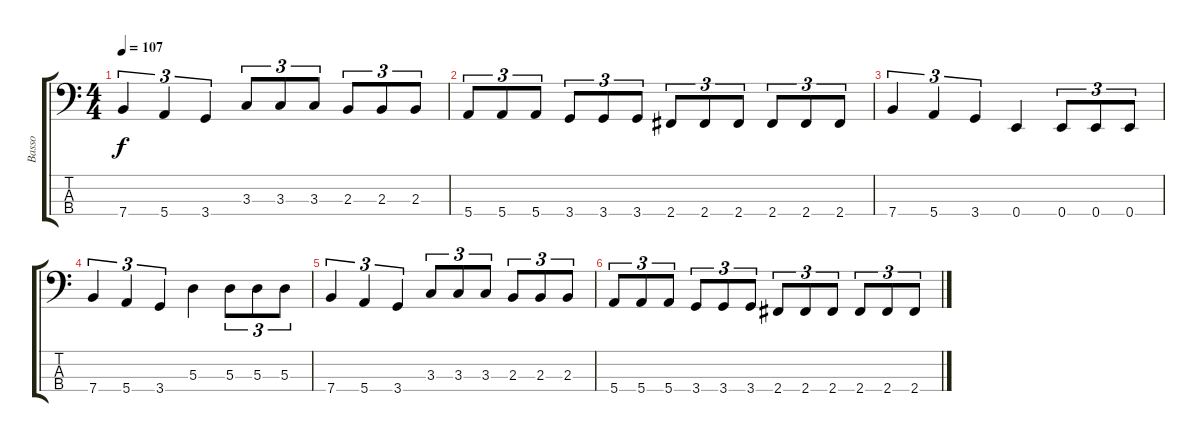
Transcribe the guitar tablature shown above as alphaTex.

\track ("Basso" "Basso") {instrument electricbassfinger}
\staff {score tabs}
\tuning (G2 D2 A1 E1) {hide}
\ts (4 4)
\tempo 107
\clef f4
\ks c
7.4.4{tu (3 2) dy f} 5.4.4{tu (3 2)} 3.4.4{tu (3 2)} 3.3.8{tu (3 2)} 3.3.8{tu (3 2)} 3.3.8{tu (3 2)} 2.3.8{tu (3 2)} 2.3.8{tu (3 2)} 2.3.8{tu (3 2)} |
5.4.8{tu (3 2)} 5.4.8{tu (3 2)} 5.4.8{tu (3 2)} 3.4.8{tu (3 2)} 3.4.8{tu (3 2)} 3.4.8{tu (3 2)} 2.4.8{tu (3 2)} 2.4.8{tu (3 2)} 2.4.8{tu (3 2)} 2.4.8{tu (3 2)} 2.4.8{tu (3 2)} 2.4.8{tu (3 2)} |
7.4.4{tu (3 2) volume 1} 5.4.4{tu (3 2)} 3.4.4{tu (3 2)} 0.4.4 0.4.8{tu (3 2)} 0.4.8{tu (3 2)} 0.4.8{tu (3 2)} |
7.4.4{tu (3 2)} 5.4.4{tu (3 2)} 3.4.4{tu (3 2)} 5.3.4 5.3.8{tu (3 2)} 5.3.8{tu (3 2)} 5.3.8{tu (3 2)} |
7.4.4{tu (3 2)} 5.4.4{tu (3 2)} 3.4.4{tu (3 2)} 3.3.8{tu (3 2)} 3.3.8{tu (3 2)} 3.3.8{tu (3 2)} 2.3.8{tu (3 2)} 2.3.8{tu (3 2)} 2.3.8{tu (3 2)} |
5.4.8{tu (3 2)} 5.4.8{tu (3 2)} 5.4.8{tu (3 2)} 3.4.8{tu (3 2)} 3.4.8{tu (3 2)} 3.4.8{tu (3 2)} 2.4.8{tu (3 2)} 2.4.8{tu (3 2)} 2.4.8{tu (3 2)} 2.4.8{tu (3 2)} 2.4.8{tu (3 2)} 2.4.8{tu (3 2)}
